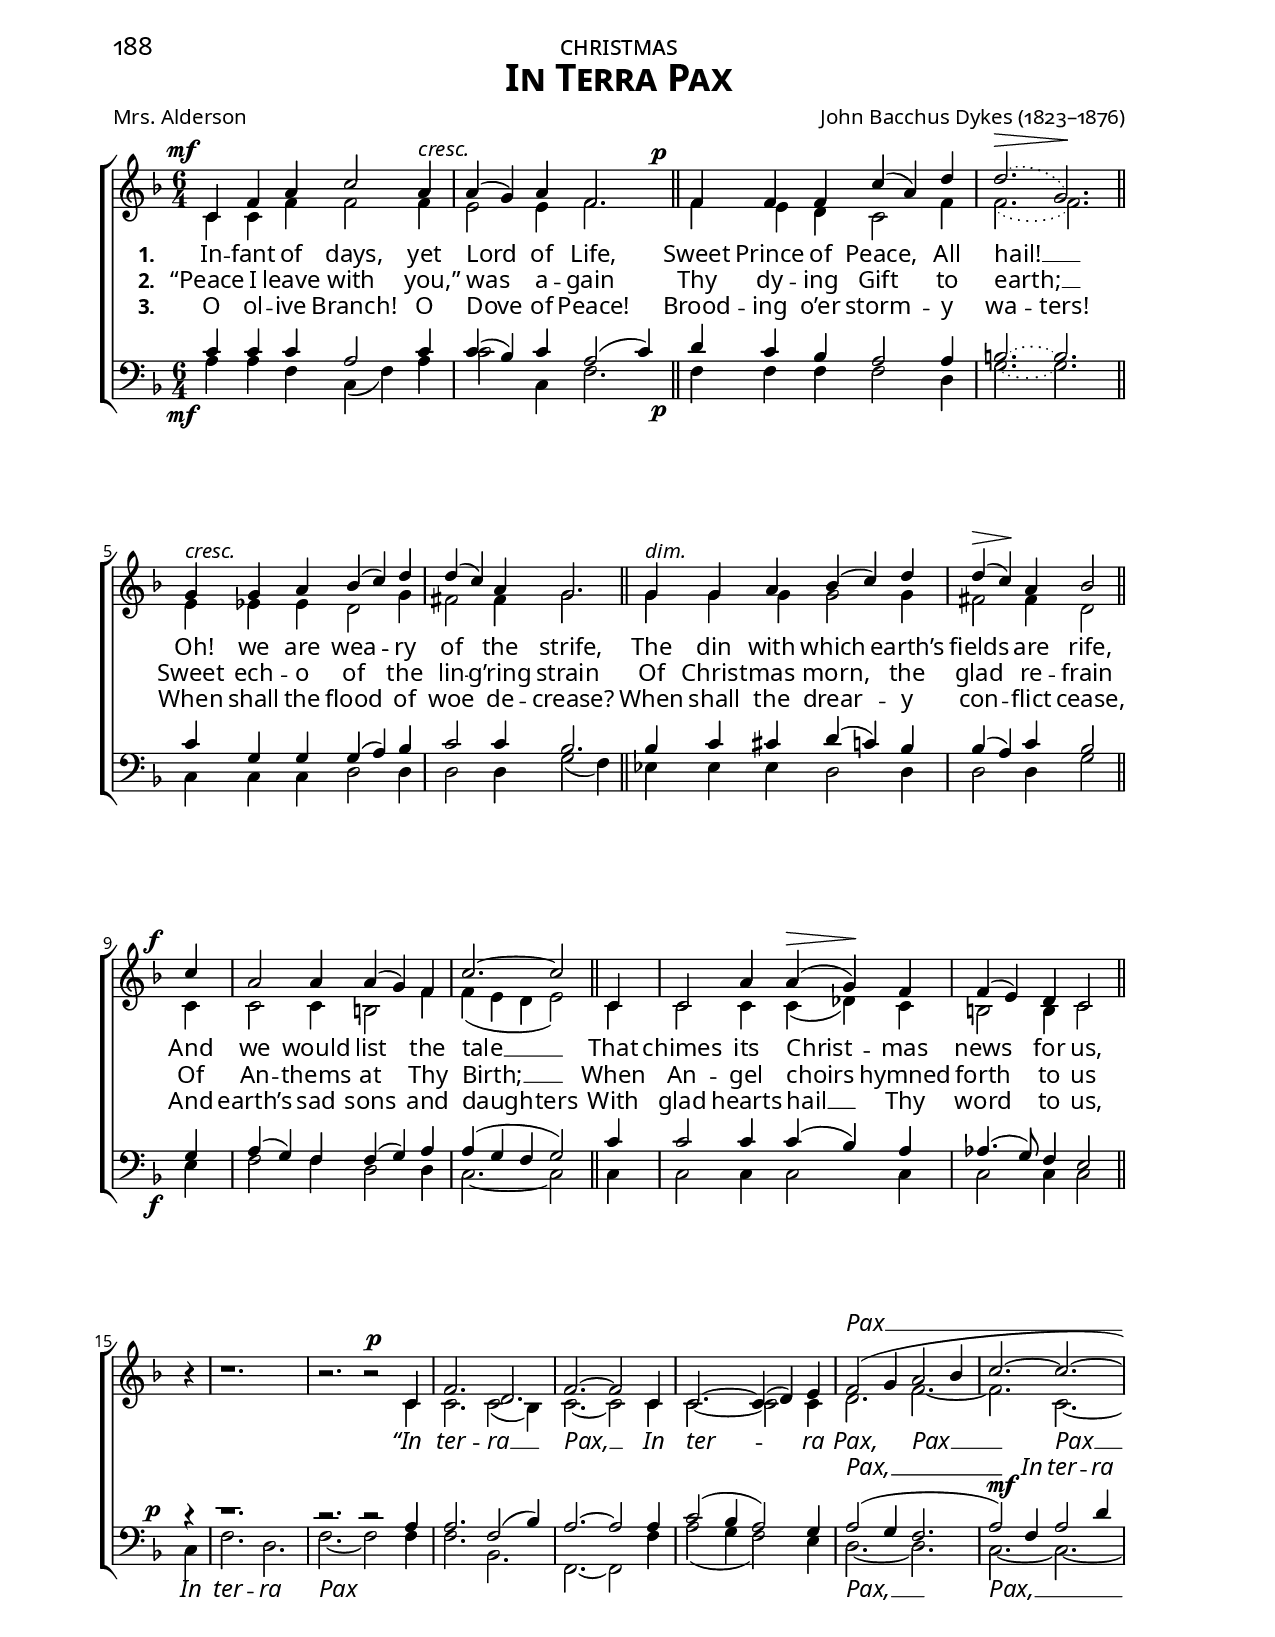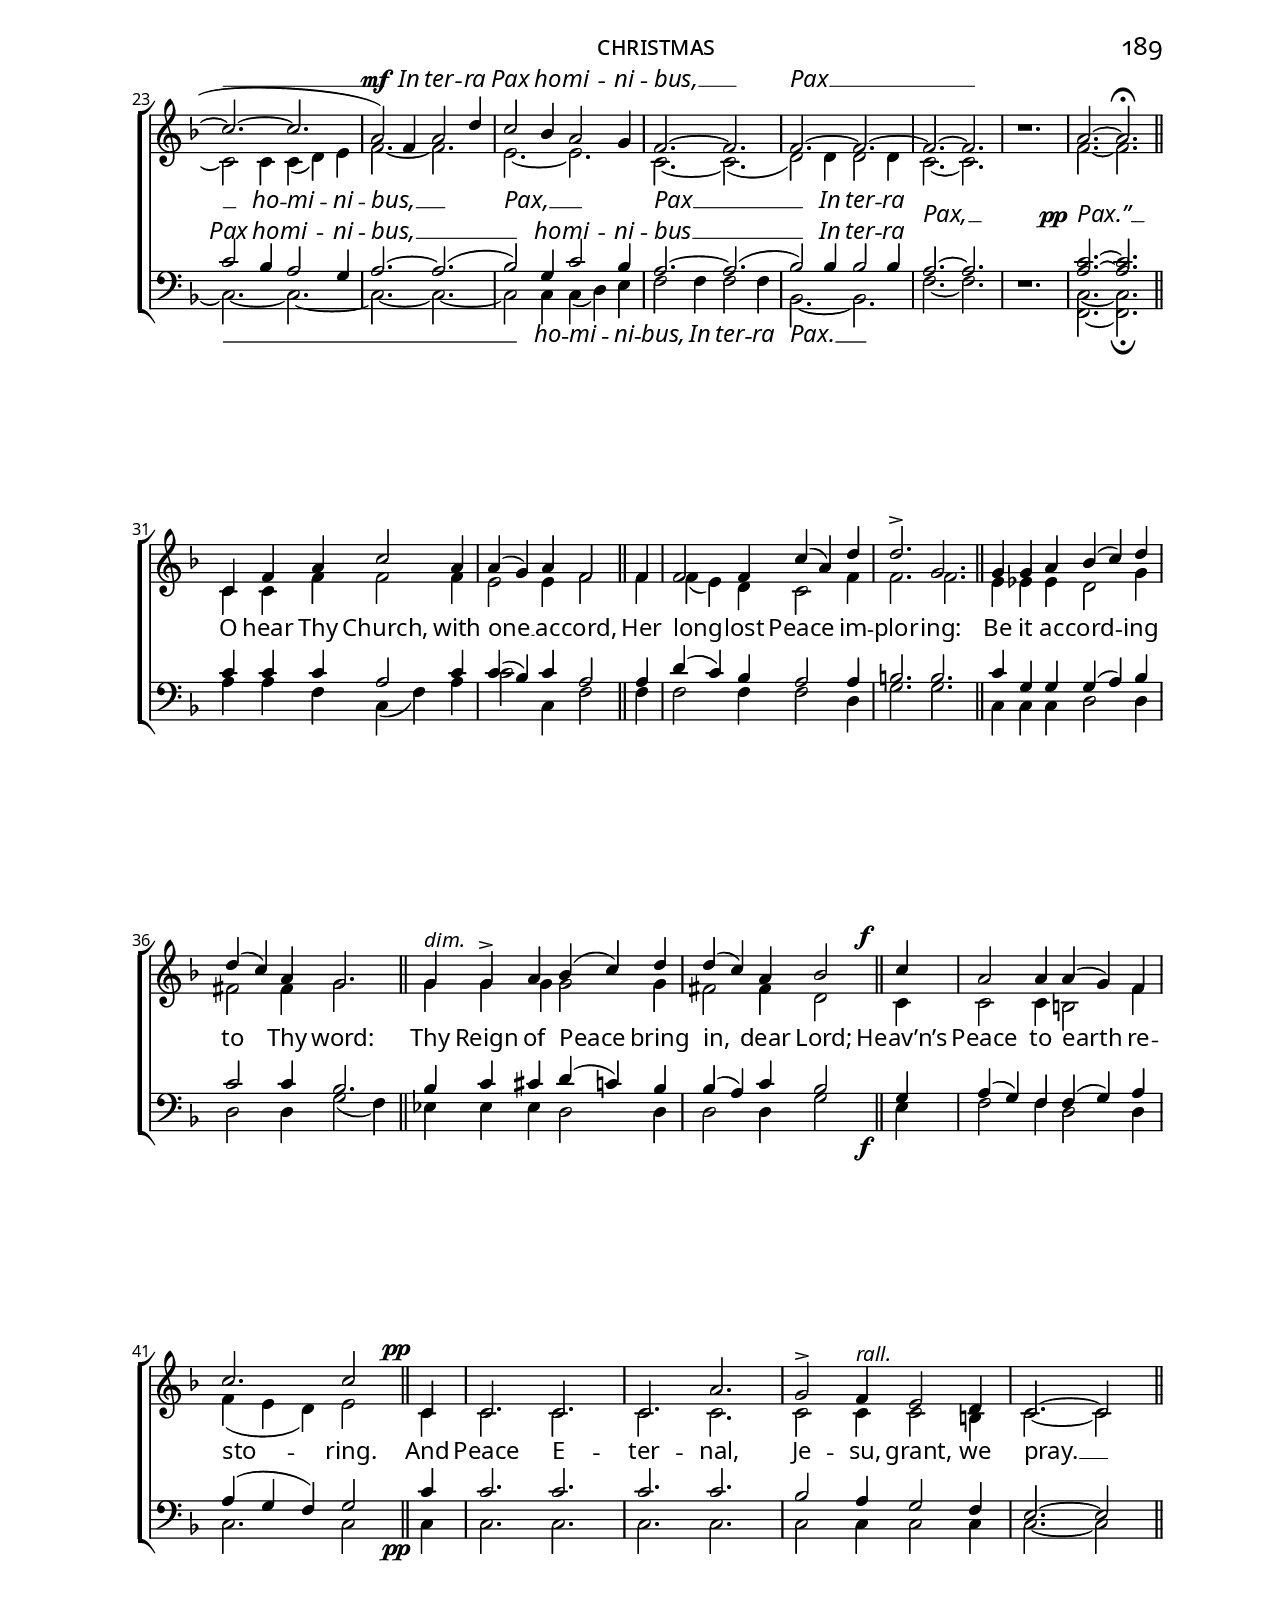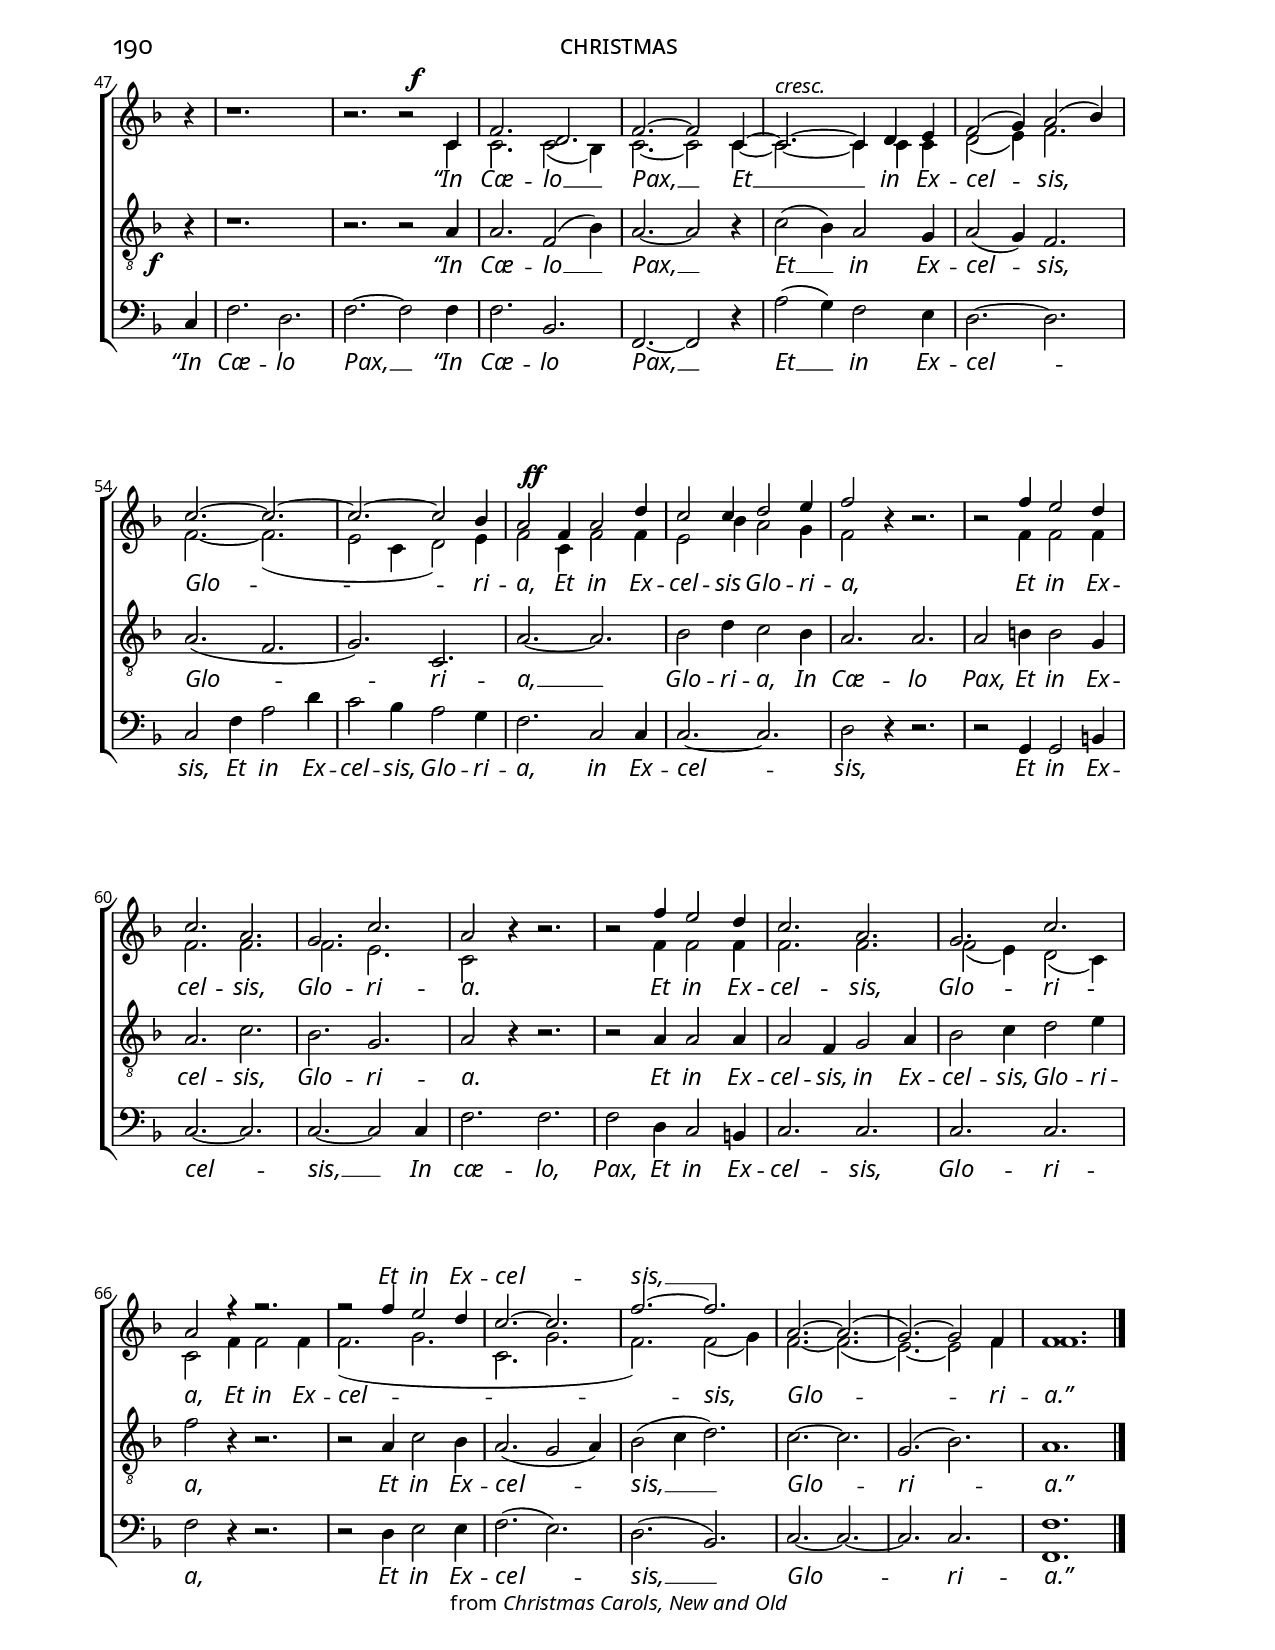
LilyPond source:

\version "2.14.2"
\include "util.ly"
\header {
  title = \markup{\override #'(font-name . "Garamond Premier Pro Semibold"){ \abs-fontsize #18 \smallCapsOldStyle"In Terra Pax"}}
  poet = \markup\oldStyleNum"Mrs. Alderson"
  composer = \markup\oldStyleNum"John Bacchus Dykes (1823–1876)"
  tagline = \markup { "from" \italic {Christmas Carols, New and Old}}
}
\paper {
  %print-all-headers = ##t
  paper-height = 11\in
  paper-width = 8.5\in
  indent = 0\in
  %system-system-spacing = #'((basic-distance . 10) (padding . 0))
  %system-system-spacing =
  %  #'((basic-distance . 0)
  %     (minimum-distance . 0)
  %     (padding . -0.35)
  %     (stretchability . 100))
  ragged-last-bottom = ##f
  ragged-bottom = ##f
  two-sided = ##t
  inner-margin = 1\in
  outer-margin = 0.75\in
  top-margin = 0.26\in
  bottom-margin = 0.25\in
  first-page-number = #188
  print-first-page-number = ##t
  headerLine = \markup{\override #'(font-name . "Garamond Premier Pro") \smallCapsOldStyle"christmas"}
  oddHeaderMarkup = \markup\fill-line{
     \override #'(font-name . "Garamond Premier Pro")\abs-fontsize #12.5
     \combine 
        \fill-line{"" \on-the-fly #print-page-number-check-first
        \oldStylePageNum""
        }
        \fill-line{\headerLine}
  }
  evenHeaderMarkup = \markup {
     \override #'(font-name . "Garamond Premier Pro")\abs-fontsize #12.5
     \combine
        \on-the-fly #print-page-number-check-first
        \oldStylePageNum""
        \fill-line{\headerLine}
  }
}
#(set-global-staff-size 18) \paper{ #(define fonts (make-pango-font-tree "Garamond Premier Pro" "Garamond Premier Pro" "Garamond Premier Pro" (/ 18 20))) }
global = {
  \key f \major
  \time 6/4
  \autoBeamOff
  \override DynamicLineSpanner #'staff-padding = #-1.0
  \override DynamicLineSpanner #'Y-extent = #'(-0.35 . 1)
  \override DynamicText #'X-offset = #-4
}
globalNoTime = {
  \key f \major
  \autoBeamOff
  \override DynamicLineSpanner #'staff-padding = #-1.0
  \override DynamicLineSpanner #'Y-extent = #'(-0.35 . 1)
  \override DynamicText #'X-offset = #-4
}

sopMusic = \relative c' {
  c4^\mf f a c2 a4^\markup\italic"cresc." |
  a( g) a f2. \bar "||"
  f4^\p f f c'( a) d |
  \slurDotted
  d2.(^\> g,)\! \bar "||"
  
  \slurSolid
  g4^\markup\italic"cresc." g a bes( c) d |
  d( c) a g2. \bar "||"
  g4^\markup\italic"dim." g a bes( c) d |
  \partial 4*5 d(^\> c)\! a bes2 \bar "||"
  
  \partial 4 c4^\f |
  a2 a4 a( g) f |
  \partial 4*5 c'2.~ c2 \bar "||"
  \partial 4 c,4 |
  c2 a'4 a(^\> g)\! f |
  \partial 4*5 f( e) d c2 \bar "||" \break
  
  \partial 4 b'4\rest |
  b1.\rest |
  b2.\rest b2\rest c,4^\p |
  f2. d |
  f~ f2 c4 |
  c2.~ c4( d) e |
  
  f2( g4 a2 bes4 |
  c2.~ c~ |
  c~ c |
  a2) f4 a2 d4 |
  
  c2 bes4 a2 g4 |
  f2.~ f |
  f~ f~ |
  f~ f |
  bes1.\rest |
  a2.~ a2.\fermata \bar "||" \break
  
  % verse 4
  c,4 f a c2 a4 |
  a( g) a f2 \bar "||"
  f4 |
  f2 f4 c'( a) d |
  d2.^> g, \bar "||"
  
  g4 g a bes( c) d |
  d( c) a g2. \bar "||"
  g4^\markup\italic"dim." g^> a bes( c) d |
  \partial 4*5 d( c) a bes2 \bar "||"
  
  \partial 4 c4^\f |
  a2 a4 a( g) f |
  \partial 4*5 c'2. c2 \bar "||"
  \partial 4 c,4^\pp |
  c2. c |
  c a' |
  
  g2^> f4^\markup\italic"rall." e2 d4 |
  \partial 4*5 c2.~ c2 \bar "||"  \pageBreak
  \partial 4 b'4\rest |
  b1.\rest |
  b2.\rest b2\rest c,4^\f |
  f2. d |
  f~ f2 c4~ |
  c2.~^\markup\italic"cresc." c4 d e |
  
  f2( g4) a2( bes4) |
  c2.~ c~ |
  c~ c2 bes4 |
  a2 f4^\ff a2 d4 |
  c2 c4 d2 e4 |
  f2 bes,4\rest bes2.\rest |
  
  bes2\rest f'4 e2 d4 |
  c2. a |
  g c |
  a2 bes4\rest bes2.\rest |
  
  bes2\rest f'4 e2 d4 |
  c2. a |
  g c |
  a2 f'4\rest f2.\rest |
  
  f2\rest f4 e2 d4 |
  c2.~ c |
  f~ f |
  a,~ a( |
  g)~ g2 f4 |
  f1. \bar "|."
}
sopWords = {
  \lyricmode {
    \repeat unfold 44 {\skip 1}
    \repeat unfold 7 {\skip 1}
    \markup\italic Pax __
  }
  \set stanza = \markup\dynamic"mf"
  \lyricmode {
    \markup\italic In \markup\italic ter -- \markup\italic ra \markup\italic Pax \markup\italic ho -- \markup\italic mi -- \markup\italic ni -- \markup\italic bus, __ \markup\italic Pax __
  }
  \lyricmode {
    ""
    
    \repeat unfold 47 {\skip 1}
    \repeat unfold 37 {\skip 1}
    \markup\italic Et \markup\italic in \markup\italic Ex -- \markup\italic cel -- \markup\italic sis, __
  }
}

dropLyrics = {
  \override LyricText #'extra-offset = #'(0 . -2.0)
  \override LyricHyphen #'extra-offset = #'(0 . -2.0)
  \override LyricExtender #'extra-offset = #'(0 . -2.0)
  \override StanzaNumber #'extra-offset = #'(0 . -2.0)
}
dropLyricsII = {
  \override LyricText #'extra-offset = #'(0 . -0.2)
  \override LyricHyphen #'extra-offset = #'(0 . -0.2)
  \override LyricExtender #'extra-offset = #'(0 . -0.2)
  \override StanzaNumber #'extra-offset = #'(0 . -0.2)
}

altoMusic = \relative c' {
  c4 c f f2 f4 |
  e2 e4 f2. \bar "||"
  f4 e d c2 f4 |
  \slurDotted
  f2.( f) \bar "||"
  
  \slurSolid
  e4 ees ees d2 g4 |
  fis2 fis4 g2. \bar "||"
  g4 g g g2 g4 |
  fis2 fis4 d2 \bar "||"
  
  c4 |
  c2 c4 b2 f'4 |
  f( e d e2) \bar "||"
  c4 |
  c2 c4 c( des) c |
  b2 b4 c2 \bar "||"
  
  s4 |
  s1. |
  s2. s2 c4 |
  c2. c2( bes4) |
  c2.~ c2 c4 |
  c2.~ c2 c4 |
  
  d2. f~ |
  f) c2.~ |
  c2 c4 c( d) e |
  f2.~ f |
  
  e2.~ e |
  c~ c( |
  d2) d4 d2 d4 |
  c2.~ c |
  s1. |
  f2.~ f \bar "||"
  
  % verse 4
  c4 c f f2 f4 |
  e2 e4 f2 \bar "||"
  f4 |
  f4( e) d c2 f4 |
  f2. f \bar "||"
  
  e4 ees ees d2 g4 |
  fis2 fis4 g2. \bar "||"
  g4 g g g2 g4 |
  fis2 fis4 d2 \bar "||"
  
  c4 |
  c2 c4 b2 f'4 |
  f( e d) e2 \bar "||"
  c4 |
  c2. c |
  c c |
  
  c2 c4 c2 b4 |
  c2.~ c2 \bar "||"
  s4 |
  s1. |
  s2. s2 c4 |
  c2. c2( bes4) |
  
  c2.~ c2 c4~ |
  c2.~ c4 c c |
  d2( e4) f2. |
  f2.~ f( |
  
  e2 c4 d2) e4 |
  f2 c4 f2 f4 |
  e2 bes'4 a2 g4 |
  f2 s4 s2. |
  
  s2 f4 f2 f4 |
  f2. f |
  f e |
  c2 s4 s2. |
  
  s2 f4 f2 f4 |
  f2. f |
  f2( e4) d2( c4) |
  c2 f4 f2 f4 |
  
  f2.( g |
  c, g' |
  f) f2( g4) |
  f2.~ f( |
  e)~ e2 f4 |
  f1. \bar "|."
}
altoWords = {
  \lyricmode {
    \dropLyricsV
    \set stanza = #"1. "
    \set associatedVoice = "sopranos"
    In -- fant of days, yet Lord of Life,
    Sweet Prince \unset associatedVoice
    of Peace, All hail! __
    Oh! we are wea -- ry of the strife,
    \set associatedVoice = "sopranos"
    The din \unset associatedVoice
    with which earth’s fields are rife,
    And we would list the tale __
    That chimes its Christ -- mas news for us,
    
    \markup\italic “In \markup\italic ter -- \markup\italic ra __ \markup\italic Pax, __
    \markup\italic In \markup\italic ter -- \markup\italic ra \markup\italic Pax, \markup\italic Pax __ \markup\italic Pax __ \markup\italic ho -- \markup\italic mi -- \markup\italic ni -- \markup\italic bus, __
    \markup\italic Pax, __ \markup\italic Pax __ \markup\italic In \markup\italic ter -- \markup\italic ra
    
    \dropLyrics
    \markup\italic Pax, __
  }
  \set stanza = \markup\dynamic"pp"
  \lyricmode{
    \markup\italic Pax.” __
    
    \dropLyricsV
    \set associatedVoice = "sopranos"
    O hear Thy Church, with one __ ac -- cord,
    \set associatedVoice = "tenors"
    Her long -- lost Peace im -- plor -- ing:
    \unset associatedVoice 
    Be it ac -- cord -- ing to Thy word:
    \set associatedVoice = "tenors"
    Thy Reign of Peace bring in, dear Lord;
    \set associatedVoice = "sopranos"
    Heav’n’s Peace to earth \unset associatedVoice re -- sto -- ring.
    And Peace E -- ter -- nal, Je -- su, grant, we pray. __
    
    \dropLyricsII
    \markup\italic “In \markup\italic Cæ -- \markup\italic lo __ \markup\italic Pax, __
    \set associatedVoice = "sopranos"
    \markup\italic Et __ \markup\italic in \unset associatedVoice \markup\italic Ex -- \markup\italic cel -- \markup\italic sis,
    \set associatedVoice = "sopranos"
    \markup\italic Glo -- \markup\italic ri -- \markup\italic a,
    \markup\italic Et \markup\italic in \markup\italic Ex -- \markup\italic cel -- \markup\italic sis \markup\italic Glo -- \markup\italic ri -- \markup\italic a,
    
    \markup\italic Et \markup\italic in \markup\italic Ex -- \markup\italic cel -- \markup\italic sis, \markup\italic Glo -- \markup\italic ri -- \markup\italic a.
    
    \markup\italic Et \markup\italic in \markup\italic Ex -- \markup\italic cel --
    \set associatedVoice = "sopranos"
    \markup\italic sis, \markup\italic Glo -- \markup\italic ri -- \set associatedVoice = "altos" \markup\italic a,
    
    \markup\italic Et \markup\italic in \markup\italic Ex -- \markup\italic cel -- \markup\italic sis, \markup\italic Glo -- 
    \set associatedVoice = "sopranos"
    \markup\italic ri -- \markup\italic a.”
  }
}
altoWordsII = \lyricmode {
  \dropLyricsV
%\markup\italic 
  \set stanza = #"2. "
  \set associatedVoice = "sopranos"
  “Peace I leave with you,” was a -- gain
  Thy dy -- \unset associatedVoice
  ing Gift to earth; __
  Sweet ech -- o of the lin -- g’ring strain
  \set associatedVoice = "sopranos"
  Of Christ -- \unset associatedVoice
  mas morn, the glad re -- frain
  Of An -- thems at Thy Birth; __
  When An -- gel choirs hymned forth to us
}
altoWordsIII = \lyricmode {
  \dropLyricsV
  \set stanza = #"3. "
  \set associatedVoice = "sopranos"
  O ol -- ive Branch! O Dove of Peace!
  Brood -- ing
  \unset associatedVoice
  o’er storm -- y
  \set ignoreMelismata = ##t
  \set associatedVoice = "sopranos"
  wa -- ters!
  \unset associatedVoice
  \unset ignoreMelismata
  When shall the flood of woe de -- crease?
  \set associatedVoice = "sopranos"
  When shall \unset associatedVoice
  the drear -- y con -- flict cease,
  And earth’s sad sons and
  \set ignoreMelismata = ##t
  daugh -- _ _ ters
  \unset ignoreMelismata
  With glad hearts hail __ Thy word to us,
}
altoWordsIV = \lyricmode {
  \set stanza = #"4. "
  \set ignoreMelismata = ##t
}
altoWordsV = \lyricmode {
  \set stanza = #"5. "
  \set ignoreMelismata = ##t
}
altoWordsVI = \lyricmode {
  \set stanza = #"6. "
  \set ignoreMelismata = ##t
}
tenorMusic = \relative c' {
  c4_\mf c c a2 c4 |
  c( bes) c a2( c4) \bar "||"
  d_\p c bes a2 a4 |
  \tieDotted
  b2.~ b \bar "||"
  
  \tieSolid
  c4 g g g( a) bes |
  c2 c4 bes2. \bar "||"
  bes4 c cis d( c) bes |
  bes( a) c bes2 \bar "||"
  
  g4_\f |
  a( g) f f( g) a |
  a( g f g2) \bar "||"
  c4 |
  c2 c4 c( bes) a |
  aes4.( g8) f4 e2 \bar "||"
  
  c'4\rest^\p |
  c1.\rest |
  c2.\rest c2\rest a4 |
  a2. f2( bes4) |
  a2.~ a2 a4 |
  c2( bes4 a2) g4 |
  
  a2( g4 f2. |
  a2) f4^\mf a2 d4 |
  c2 bes4 a2 g4 |
  a2.~ a( |
  
  bes2) g4 c2 bes4 |
  a2.~ a( |
  bes2) bes4 bes2 bes4 |
  a2.~ a |
  s1. |
  <c a>2.~ q \bar "||"
  
  
  %verse 4
  c4 c c a2 c4 |
  c( bes) c a2 \bar "||"
  a4 |
  d( c) bes a2 a4 |
  b2. b \bar "||"
  
  c4 g g g( a) bes |
  c2 c4 bes2. \bar "||"
  bes4 c cis d( c) bes |
  bes( a) c bes2 \bar "||"
  
  g4_\f |
  a( g) f f( g) a |
  a( g f) g2 \bar "||"
  c4_\pp |
  c2. c |
  c c |

  bes2 a4 g2 f4 |
  e2.~ e2 \bar "||"
}
tenorMusicII = \relative c' {
  r4_\f |
  r1. |
  r2. r2 a4 |
  a2. f2( bes4) |
  
  a2.~ a2 r4 |
  c2( bes4) a2 g4 |
  a2( g4) f2. |
  a2.( f |
  
  g2.) c, |
  a'~ a |
  bes2 d4 c2 bes4 |
  a2. a |
  
  a2 b4 b2 g4 |
  a2. c |
  bes g |
  a2 r4 r2. |
  
  r2 a4 a2 a4 |
  a2 f4 g2 a4 |
  bes2 c4 d2 e4 |
  f2 r4 r2. |
  
  r2 a,4 c2 bes4 |
  a2.( g2 a4) |
  bes2( c4 d2.) |
  c2.~ c |
  g2.( bes) |
  a1. \bar "|."
}
tenorWords = \lyricmode {
  \repeat unfold 44 {\skip 1}
  \repeat unfold 7 {\skip 1}
  \markup\italic Pax, __ \markup\italic In \markup\italic ter -- \markup\italic ra \markup\italic Pax \markup\italic ho -- \markup\italic mi -- \markup\italic ni -- \markup\italic bus, __
  \markup\italic ho -- \markup\italic mi -- \markup\italic ni -- \markup\italic bus __ \markup\italic In \markup\italic ter -- \markup\italic ra "" "" ""
  
  %\repeat unfold 51 {\skip 1}
}
tenorWordsII = \lyricmode {
  \dropLyricsII
  \markup\italic “In \markup\italic Cæ -- \markup\italic lo __ \markup\italic Pax, __
  \markup\italic Et __ \markup\italic in \markup\italic Ex -- \markup\italic cel -- \markup\italic sis, \markup\italic Glo -- \markup\italic ri -- \markup\italic a, __
  \markup\italic Glo -- \markup\italic ri -- \markup\italic a, \markup\italic In \markup\italic Cæ -- \markup\italic lo \markup\italic Pax,
  \markup\italic Et \markup\italic in \markup\italic Ex -- \markup\italic cel -- \markup\italic sis, \markup\italic Glo -- \markup\italic ri -- \markup\italic a.
  \markup\italic Et \markup\italic in \markup\italic Ex -- \markup\italic cel -- \markup\italic sis, \markup\italic in \markup\italic Ex -- \markup\italic cel -- \markup\italic sis, \markup\italic Glo -- \markup\italic ri -- \markup\italic a,
  \markup\italic Et \markup\italic in \markup\italic Ex -- \markup\italic cel -- \markup\italic sis, __ \markup\italic Glo -- \markup\italic ri -- \markup\italic a.”
}

bassMusic = \relative c {
  a'4 a f c( f) a |
  c2 c,4 f2. \bar "||"
  f4 f f f2 d4 |
  \tieDotted
  g2.~ g \bar "||"
  
  \tieSolid
  c,4 c c d2 d4 |
  d2 d4 g2( f4) \bar "||"
  ees4 ees ees d2 d4 |
  d2 d4 g2 \bar "||"
  
  e4 |
  f2 f4 d2 d4 |
  c2.~ c2 \bar "||"
  c4 |
  c2 c4 c2 c4 |
  c2 c4 c2 \bar "||"
  
  c4 |
  f2. d |
  f~ f2 f4 |
  f2. bes, |
  f~ f2 f'4 |
  a2( g4 f2) e4 |
  
  d2.~ d |
  c~ c~ |
  c~ c~ |
  c~ c~ |
  c2 c4 c( d) e |
  f2 f4 f2 f4 |
  bes,2.~ bes |
  f'~ f |
  d1.\rest |
  <c f,>2.~ q\fermata \bar "||"
  
  %verse 4
  a'4 a f c( f) a |
  c2 c,4 f2 \bar "||"
  f4 |
  f2 f4 f2 d4 |
  g2. g \bar "||"
  
  c,4 c c d2 d4 |
  d2 d4 g2( f4) \bar "||"
  ees4 ees ees d2 d4 |
  d2 d4 g2 \bar "||"
  
  e4 |
  f2 f4 d2 d4 |
  c2. c2 \bar "||"
  c4 |
  c2. c2. |
  c c |
  
  c2 c4 c2 c4 |
  c2.~ c2 \bar "||"
}

bassMusicII = \relative c {
  c4 |
  f2. d |
  f~ f2 f4 |
  f2. bes, |
  f~ f2 r4 |
  a'2( g4) f2 e4 |
  d2.~ d |
  c2 f4 a2 d4 |
  
  c2 bes4 a2 g4 |
  f2. c2 c4 |
  c2.~ c |
  d2 r4 r2. |
  
  r2 g,4 g2 |
  b4 |
  c2.~ c |
  c~ c2 c4 |
  f2. f |
  
  f2 d4 c2 b4 |
  c2. c |
  c c |
  f2 r4 r2. |
  
  r2 d4 e2 e4 |
  f2.( e) |
  d( bes) |
  c~ c~ |
  c c |
  <f f,>1. \bar "|."
}
bassWords = \lyricmode {
  \repeat unfold 44 {\skip 1}
  \markup\italic In \markup\italic ter -- \markup\italic ra \markup\italic Pax
  \repeat unfold 7 {\skip 1}
  \markup\italic Pax, __ \markup\italic Pax, __ \markup\italic ho -- \markup\italic mi -- \markup\italic ni -- \markup\italic bus, \markup\italic In \markup\italic ter -- \markup\italic ra \markup\italic Pax. __ ""
  
  %\repeat unfold 49 {\skip 1}
}
bassWordsII = \lyricmode {
  \dropLyricsII
  \markup\italic “In \markup\italic Cæ -- \markup\italic lo \markup\italic Pax, __
  \markup\italic “In \markup\italic Cæ -- \markup\italic lo \markup\italic Pax, __
  \markup\italic Et __ \markup\italic in \markup\italic Ex -- \markup\italic cel -- \markup\italic sis,
  \markup\italic Et \markup\italic in \markup\italic Ex -- \markup\italic cel -- \markup\italic sis, \markup\italic Glo -- \markup\italic ri -- \markup\italic a,
  \markup\italic in \markup\italic Ex -- \markup\italic cel -- \markup\italic sis,
  \markup\italic Et \markup\italic in \markup\italic Ex -- \markup\italic cel -- \markup\italic sis, __
  \markup\italic In \markup\italic cæ -- \markup\italic lo, \markup\italic Pax,
  \markup\italic Et \markup\italic in \markup\italic Ex -- \markup\italic cel -- \markup\italic sis, \markup\italic Glo -- \markup\italic ri -- \markup\italic a,
  \markup\italic Et \markup\italic in \markup\italic Ex -- \markup\italic cel -- \markup\italic sis, __
  \markup\italic Glo -- \markup\italic ri -- \markup\italic a.”
}

pianoRH = \relative c' {
  
}
pianoLH = \relative c' {
  
}

\score {
  <<
   \new ChoirStaff <<
%    \new Lyrics = sopranos \with { \override VerticalAxisGroup #'nonstaff-relatedstaff-spacing = #'((basic-distance . 1)) }
    \new Staff = women <<
      \set Staff.explicitKeySignatureVisibility = #end-of-line-invisible
      \new Voice = "sopranos" { \voiceOne << \global \sopMusic >> }
      \new Voice = "altos" { \voiceTwo << \global \altoMusic >> }
    >>
    {\new Staff = men <<
      \set Staff.explicitKeySignatureVisibility = #end-of-line-invisible
      \clef bass
      \new Voice = "tenors" { \voiceOne << \global \tenorMusic >> }
      \new Voice = "basses" { \voiceTwo << \global \bassMusic >> }
    >>
     <<
       \new Staff = tenor {
          \override Staff.TimeSignature #'stencil = ##f
          \set Staff.explicitKeySignatureVisibility = #end-of-line-invisible
          \clef "G_8" \new Voice = "tenorsII" { \globalNoTime \tenorMusicII }
       }
       \new Staff = bass {
          \override Staff.TimeSignature #'stencil = ##f
          \set Staff.explicitKeySignatureVisibility = #end-of-line-invisible
          \clef bass \new Voice = "bassesII" { \globalNoTime \bassMusicII }
       }
      \new Lyrics \with { alignBelowContext = #"tenor" \override VerticalAxisGroup #'nonstaff-relatedstaff-spacing = #'((basic-distance . 1)) } \lyricsto "tenorsII" \tenorWordsII
      \new Lyrics \with { alignBelowContext = #"bass" \override VerticalAxisGroup #'nonstaff-relatedstaff-spacing = #'((basic-distance . 1)) } \lyricsto "bassesII" \bassWordsII
     >>
    }
    \new Lyrics \with { alignAboveContext = #"women" \override VerticalAxisGroup #'nonstaff-relatedstaff-spacing = #'((basic-distance . 1))} \lyricsto "sopranos" \sopWords
     \new Lyrics = "altosVI"  \with { alignBelowContext = #"women" \override VerticalAxisGroup #'nonstaff-relatedstaff-spacing = #'((basic-distance . 1))} \lyricsto "altos" \altoWordsVI
    \new Lyrics = "altosV"  \with { alignBelowContext = #"women" \override VerticalAxisGroup #'nonstaff-relatedstaff-spacing = #'((basic-distance . 1))} \lyricsto "altos" \altoWordsV
    \new Lyrics = "altosIV"  \with { alignBelowContext = #"women" \override VerticalAxisGroup #'nonstaff-relatedstaff-spacing = #'((basic-distance . 1))} \lyricsto "altos" \altoWordsIV
    \new Lyrics = "altosIII"  \with { alignBelowContext = #"women" \override VerticalAxisGroup #'nonstaff-relatedstaff-spacing = #'((basic-distance . 1))} \lyricsto "altos" \altoWordsIII
    \new Lyrics = "altosII"  \with { alignBelowContext = #"women" \override VerticalAxisGroup #'nonstaff-relatedstaff-spacing = #'((basic-distance . 1))} \lyricsto "altos" \altoWordsII
    \new Lyrics = "altos"  \with { alignBelowContext = #"women" \override VerticalAxisGroup #'nonstaff-relatedstaff-spacing = #'((basic-distance . 1))} \lyricsto "altos" \altoWords
    \new Lyrics \with { alignAboveContext = #"men" \override VerticalAxisGroup #'nonstaff-relatedstaff-spacing = #'((basic-distance . 1)) } \lyricsto "tenors" \tenorWords
    \new Lyrics \with { alignBelowContext = #"men" \override VerticalAxisGroup #'nonstaff-relatedstaff-spacing = #'((basic-distance . 1)) } \lyricsto "basses" \bassWords
  >>
%    \new PianoStaff << \new Staff { \new Voice { \pianoRH } } \new Staff { \clef "bass" \pianoLH } >>
  >>
  \layout {
  \context {
    \Lyrics
    \override LyricText #'font-size = #1.3
  }
    \context {
      \Score
      %\override SpacingSpanner #'base-shortest-duration = #(ly:make-moment 1 8)
      %\override SpacingSpanner #'common-shortest-duration = #(ly:make-moment 1 4)
    }
    \context {
      % Remove all empty staves
      \Staff \RemoveEmptyStaves \override VerticalAxisGroup #'remove-first = ##t
    }
    \context {
      \Lyrics
      \override LyricText #'X-offset = #center-on-word
    }
  }
}

